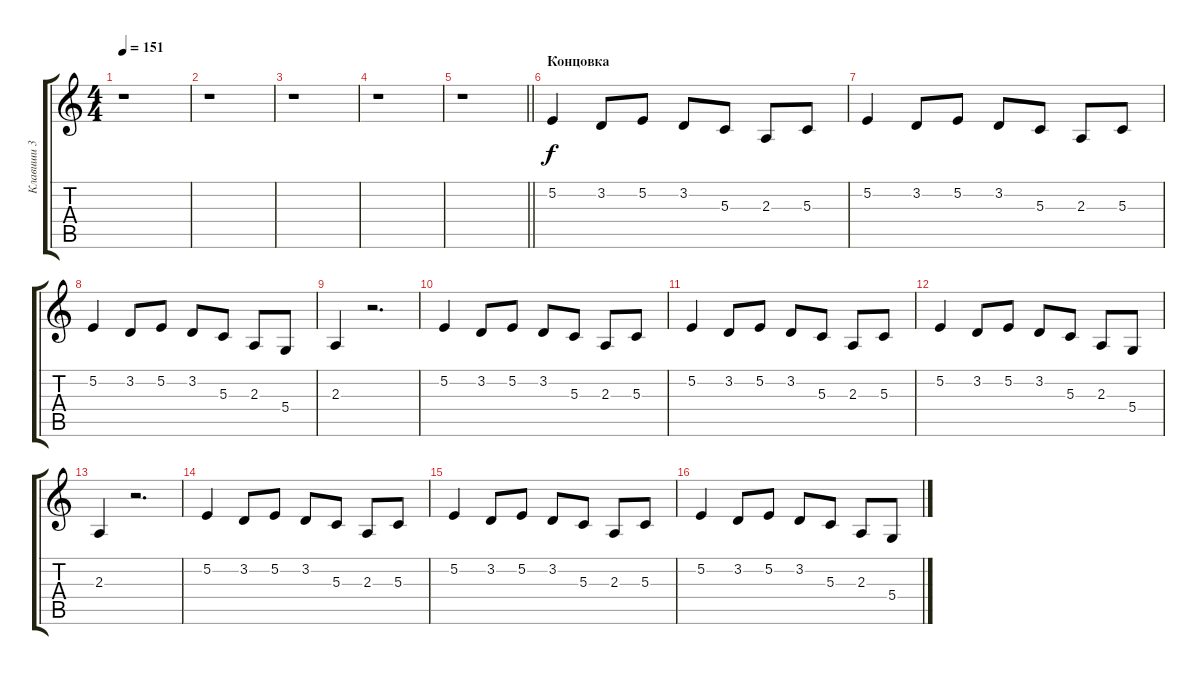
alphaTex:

\track ("Клавиши 3" "Клавиши 3") {instrument harpsichord}
\staff {score tabs}
\tuning (E4 B3 G3 D3 A2 E2) {hide}
\ts (4 4)
\tempo 151
\clef g2
\ks c
r.1{dy f} |
r.1 |
r.1 |
r.1 |
\barLineRight lightlight
r.1 |
\section ("" "Концовка")
5.2.4 3.2.8 5.2.8 3.2.8 5.3.8 2.3.8 5.3.8 |
5.2.4 3.2.8 5.2.8 3.2.8 5.3.8 2.3.8 5.3.8 |
5.2.4 3.2.8 5.2.8 3.2.8 5.3.8 2.3.8 5.4.8 |
2.3.4 r.2{d} |
5.2.4 3.2.8 5.2.8 3.2.8 5.3.8 2.3.8 5.3.8 |
5.2.4 3.2.8 5.2.8 3.2.8 5.3.8 2.3.8 5.3.8 |
5.2.4 3.2.8 5.2.8 3.2.8 5.3.8 2.3.8 5.4.8 |
2.3.4 r.2{d} |
5.2.4 3.2.8 5.2.8 3.2.8 5.3.8 2.3.8 5.3.8 |
5.2.4 3.2.8 5.2.8 3.2.8 5.3.8 2.3.8 5.3.8 |
5.2.4 3.2.8 5.2.8 3.2.8 5.3.8 2.3.8 5.4.8
